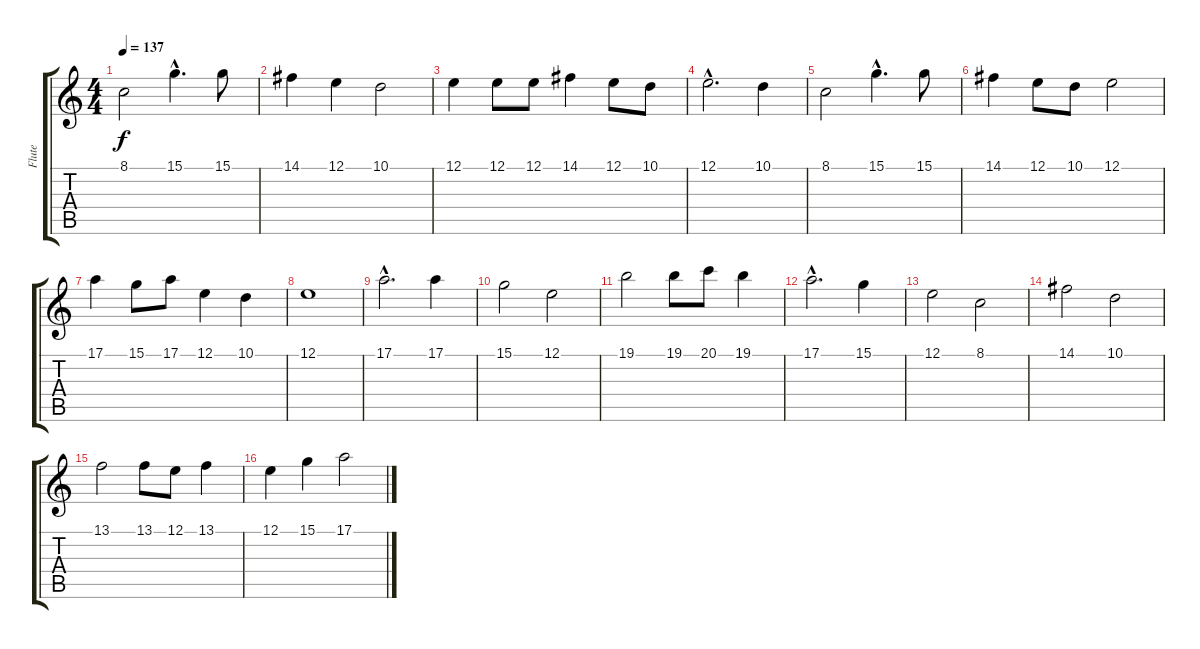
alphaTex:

\track ("Flute" "Flute") {instrument piccolo}
\staff {score tabs}
\tuning (E4 B3 G3 D3 A2 E2) {hide}
\ts (4 4)
\tempo 137
\clef g2
\ks c
8.1.2{dy f} 15.1{hac}.4{d} 15.1.8 |
14.1.4 12.1.4 10.1.2 |
12.1.4 12.1.8 12.1.8 14.1.4 12.1.8 10.1.8 |
12.1{hac}.2{d} 10.1.4 |
8.1.2 15.1{hac}.4{d} 15.1.8 |
14.1.4 12.1.8 10.1.8 12.1.2 |
17.1.4 15.1.8 17.1.8 12.1.4 10.1.4 |
12.1.1 |
17.1{hac}.2{d} 17.1.4 |
15.1.2 12.1.2 |
19.1.2 19.1.8 20.1.8 19.1.4 |
17.1{hac}.2{d} 15.1.4 |
12.1.2 8.1.2 |
14.1.2 10.1.2 |
13.1.2 13.1.8 12.1.8 13.1.4 |
12.1.4 15.1.4 17.1.2
